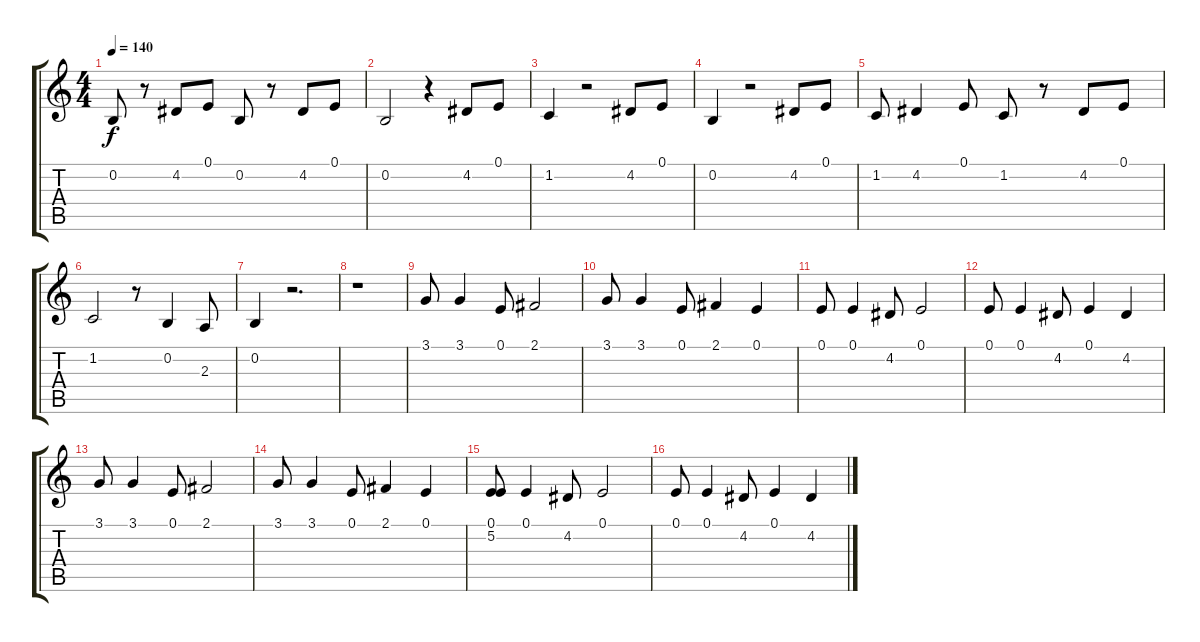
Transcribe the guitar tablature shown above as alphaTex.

\track "" {instrument flute}
\staff {score tabs}
\tuning (E4 B3 G3 D3 A2 E2) {hide}
\ts (4 4)
\tempo 140
\clef g2
\ks c
0.2.8{dy f} r.8 4.2.8 0.1.8 0.2.8 r.8 4.2.8 0.1.8 |
0.2.2 r.4 4.2.8 0.1.8 |
1.2.4 r.2 4.2.8 0.1.8 |
0.2.4 r.2 4.2.8 0.1.8 |
1.2.8 4.2.4 0.1.8 1.2.8 r.8 4.2.8 0.1.8 |
1.2.2 r.8 0.2.4 2.3.8 |
0.2.4 r.2{d} |
r.1 |
3.1.8 3.1.4 0.1.8 2.1.2 |
3.1.8 3.1.4 0.1.8 2.1.4 0.1.4 |
0.1.8 0.1.4 4.2.8 0.1.2 |
0.1.8 0.1.4 4.2.8 0.1.4 4.2.4 |
3.1.8 3.1.4 0.1.8 2.1.2 |
3.1.8 3.1.4 0.1.8 2.1.4 0.1.4 |
(0.1 5.2).8 0.1.4 4.2.8 0.1.2 |
0.1.8 0.1.4 4.2.8 0.1.4 4.2.4
